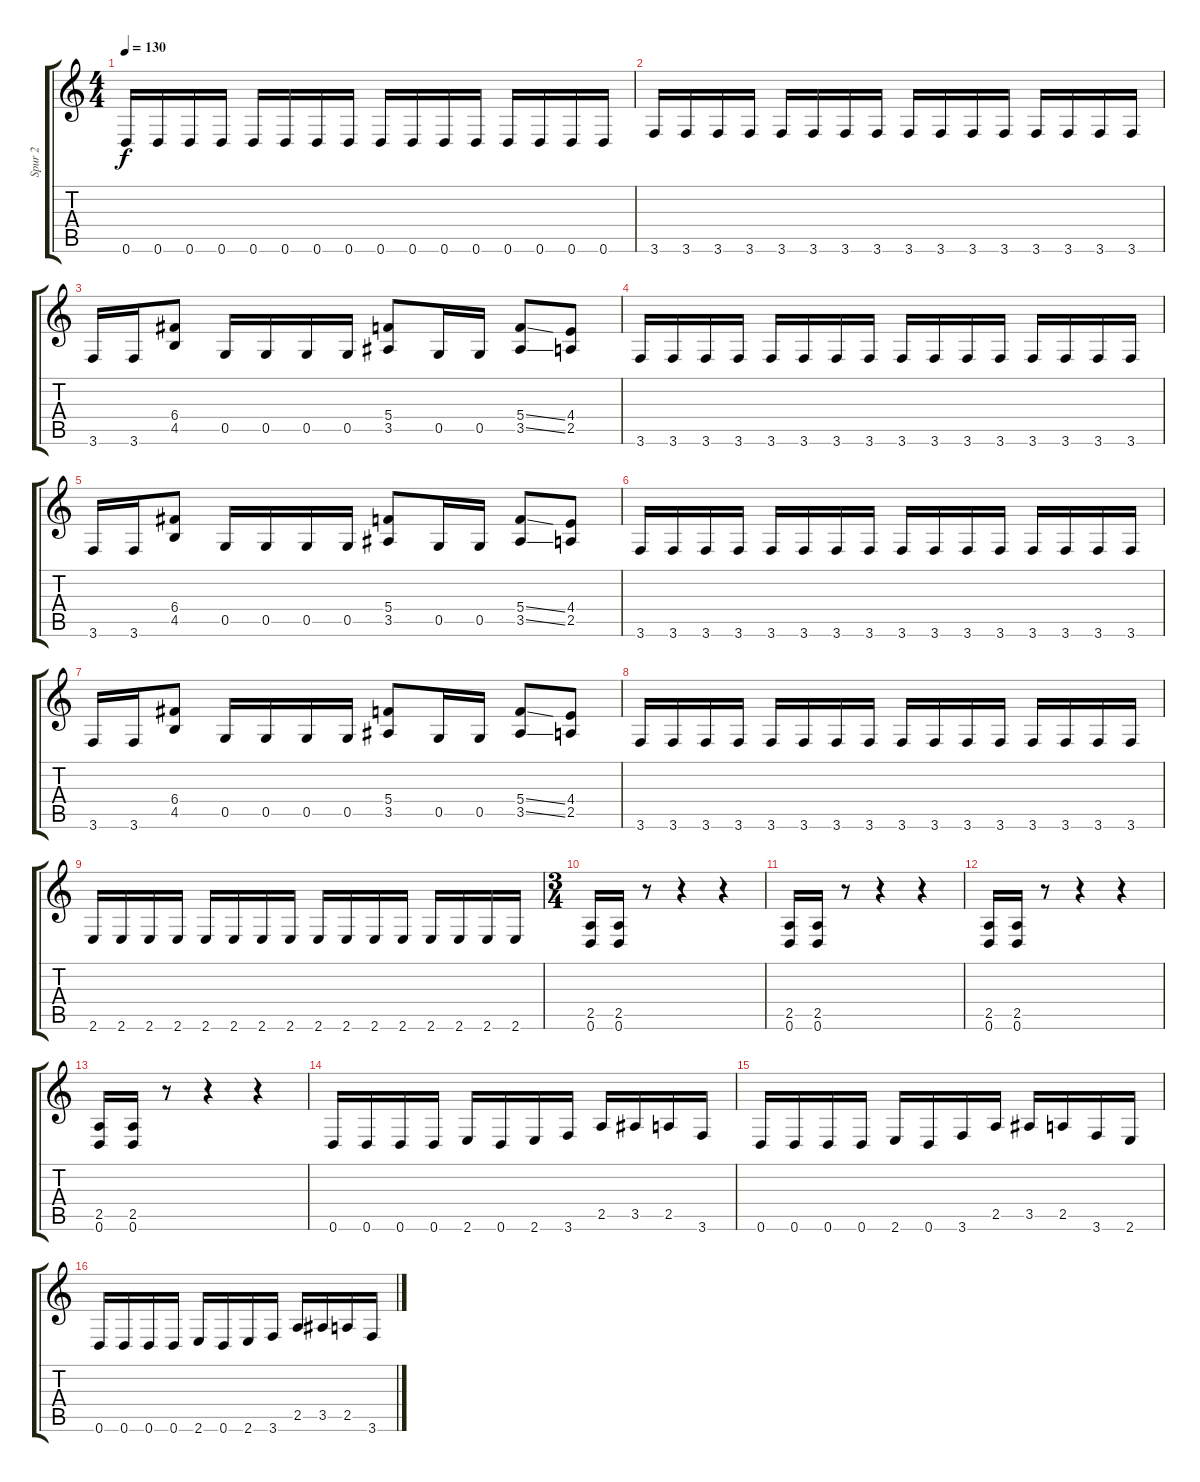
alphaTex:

\track ("Spur 2" "Spur 2") {instrument overdrivenguitar}
\staff {score tabs}
\tuning (D4 A3 F3 C3 G2 D2) {hide}
\ts (4 4)
\tempo 130
\clef g2
\ks c
0.6.16{dy f} 0.6.16 0.6.16 0.6.16 0.6.16 0.6.16 0.6.16 0.6.16 0.6.16 0.6.16 0.6.16 0.6.16 0.6.16 0.6.16 0.6.16 0.6.16 |
3.6.16 3.6.16 3.6.16 3.6.16 3.6.16 3.6.16 3.6.16 3.6.16 3.6.16 3.6.16 3.6.16 3.6.16 3.6.16 3.6.16 3.6.16 3.6.16 |
3.6.16 3.6.16 (6.4 4.5).8 0.5.16 0.5.16 0.5.16 0.5.16 (5.4 3.5).8 0.5.16 0.5.16 (5.4{ss} 3.5{ss}).8 (4.4 2.5).8 |
3.6.16 3.6.16 3.6.16 3.6.16 3.6.16 3.6.16 3.6.16 3.6.16 3.6.16 3.6.16 3.6.16 3.6.16 3.6.16 3.6.16 3.6.16 3.6.16 |
3.6.16 3.6.16 (6.4 4.5).8 0.5.16 0.5.16 0.5.16 0.5.16 (5.4 3.5).8 0.5.16 0.5.16 (5.4{ss} 3.5{ss}).8 (4.4 2.5).8 |
3.6.16 3.6.16 3.6.16 3.6.16 3.6.16 3.6.16 3.6.16 3.6.16 3.6.16 3.6.16 3.6.16 3.6.16 3.6.16 3.6.16 3.6.16 3.6.16 |
3.6.16 3.6.16 (6.4 4.5).8 0.5.16 0.5.16 0.5.16 0.5.16 (5.4 3.5).8 0.5.16 0.5.16 (5.4{ss} 3.5{ss}).8 (4.4 2.5).8 |
3.6.16 3.6.16 3.6.16 3.6.16 3.6.16 3.6.16 3.6.16 3.6.16 3.6.16 3.6.16 3.6.16 3.6.16 3.6.16 3.6.16 3.6.16 3.6.16 |
2.6.16 2.6.16 2.6.16 2.6.16 2.6.16 2.6.16 2.6.16 2.6.16 2.6.16 2.6.16 2.6.16 2.6.16 2.6.16 2.6.16 2.6.16 2.6.16 |
\ts (3 4)
(2.5 0.6).16 (2.5 0.6).16 r.8 r.4 r.4 |
(2.5 0.6).16 (2.5 0.6).16 r.8 r.4 r.4 |
(2.5 0.6).16 (2.5 0.6).16 r.8 r.4 r.4 |
(2.5 0.6).16 (2.5 0.6).16 r.8 r.4 r.4 |
0.6.16 0.6.16 0.6.16 0.6.16 2.6.16 0.6.16 2.6.16 3.6.16 2.5.16 3.5.16 2.5.16 3.6.16 |
0.6.16 0.6.16 0.6.16 0.6.16 2.6.16 0.6.16 3.6.16 2.5.16 3.5.16 2.5.16 3.6.16 2.6.16 |
0.6.16 0.6.16 0.6.16 0.6.16 2.6.16 0.6.16 2.6.16 3.6.16 2.5.16 3.5.16 2.5.16 3.6.16
